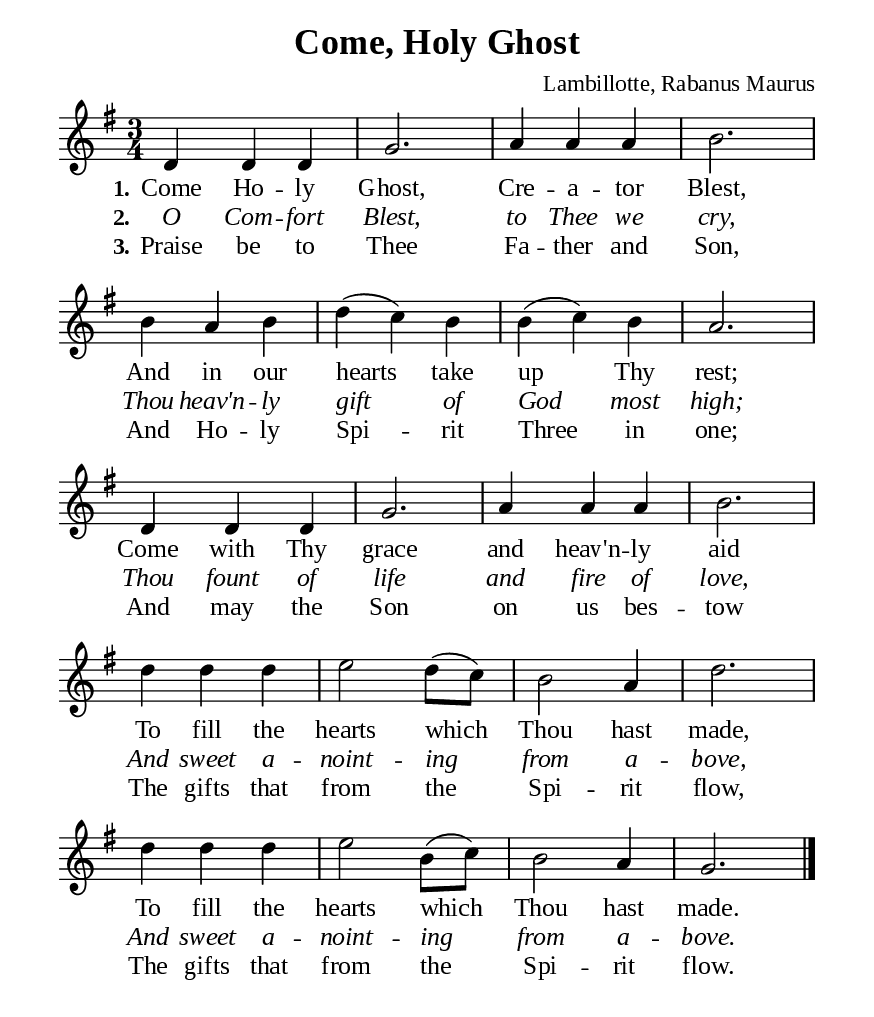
%%%%%%%%%%%%%%%%%%%%%%%%%%%%%
% CONTENTS OF THIS DOCUMENT
% 1. Common settings
% 2. Verse music
% 3. Verse lyrics
% 4. Layout
%%%%%%%%%%%%%%%%%%%%%%%%%%%%%

%%%%%%%%%%%%%%%%%%%%%%%%%%%%%
% 1. Common settings
%%%%%%%%%%%%%%%%%%%%%%%%%%%%%
\version "2.18.2"

\header {
  title = "Come, Holy Ghost"
  composer = "Lambillotte, Rabanus Maurus"
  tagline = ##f
}

global= {
  \key g \major
  \time 3/4
  \override Score.BarNumber.break-visibility = ##(#f #f #f)
  \override Lyrics.LyricSpace.minimum-distance = #3.0
}

\paper {
  #(set-paper-size "a5")
  top-margin = 3.2\mm
  bottom-marign = 10\mm
  left-margin = 10\mm
  right-margin = 10\mm
  indent = #0
  #(define fonts
	 (make-pango-font-tree "Liberation Serif"
	 		       "Liberation Serif"
			       "Liberation Serif"
			       (/ 20 20)))
  system-system-spacing = #'((basic-distance . 3) (padding . 3))
}

printItalic = \with {
  \override LyricText.font-shape = #'italic
}

%%%%%%%%%%%%%%%%%%%%%%%%%%%%%
% 2. Verse music
%%%%%%%%%%%%%%%%%%%%%%%%%%%%%
musicVerseSoprano = \relative c' {
  %{	01	%} d4 d d |
  %{	02	%} g2. |
  %{	03	%} a4 a a |
  %{	04	%} b2. |
  %{	05	%} b4 a b |
  %{	06	%} d (c) b |
  %{	07	%} b (c) b |
  %{	08	%} a2. |
  %{	09	%} d,4 d d |
  %{	10	%} g2. |
  %{	11	%} a4 a a |
  %{	12	%} b2. |
  %{	13	%} d4 d d |
  %{	14	%} e2 d8 (c) |
  %{	15	%} b2 a4 |
  %{	16	%} d2. |
  %{	17	%} d4 d d |
  %{	18	%} e2 b8 (c) |
  %{	19	%} b2 a4 |
  %{	20	%} g2. \bar "|."
}

%%%%%%%%%%%%%%%%%%%%%%%%%%%%%
% 3. Verse lyrics
%%%%%%%%%%%%%%%%%%%%%%%%%%%%%
verseOne = \lyricmode {
  \set stanza = #"1."
  Come Ho -- ly Ghost, Cre -- a -- tor Blest,
  And in our hearts take up Thy rest;
  Come with Thy grace and heav'n -- ly aid
  To fill the hearts which Thou hast made,
  To fill the hearts which Thou hast made.
}

verseTwo = \lyricmode {
  \set stanza = #"2."
  O Com -- fort Blest, to Thee we cry,
  Thou heav'n -- ly gift of God most high;
  Thou fount of life and fire of love,
  And sweet a -- noint -- ing from a -- bove,
  And sweet a -- noint -- ing from a -- bove.
}

verseThree = \lyricmode {
  \set stanza = #"3."
  Praise be to Thee Fa -- ther and Son,
  And Ho -- ly Spi -- rit Three in one;
  And may the Son on us bes -- tow
  The gifts that from the Spi -- rit flow,
  The gifts that from the Spi -- rit flow.
}

%%%%%%%%%%%%%%%%%%%%%%%%%%%%%
% 4. Layout
%%%%%%%%%%%%%%%%%%%%%%%%%%%%%
\score {
    \new ChoirStaff <<
      \new Staff <<
        \clef "treble"
        \new Voice = "sopranos" { \global   \musicVerseSoprano }
      >>
      \new Lyrics \lyricsto sopranos \verseOne
      \new Lyrics \printItalic \lyricsto sopranos \verseTwo
      \new Lyrics \lyricsto sopranos \verseThree
    >>
}
